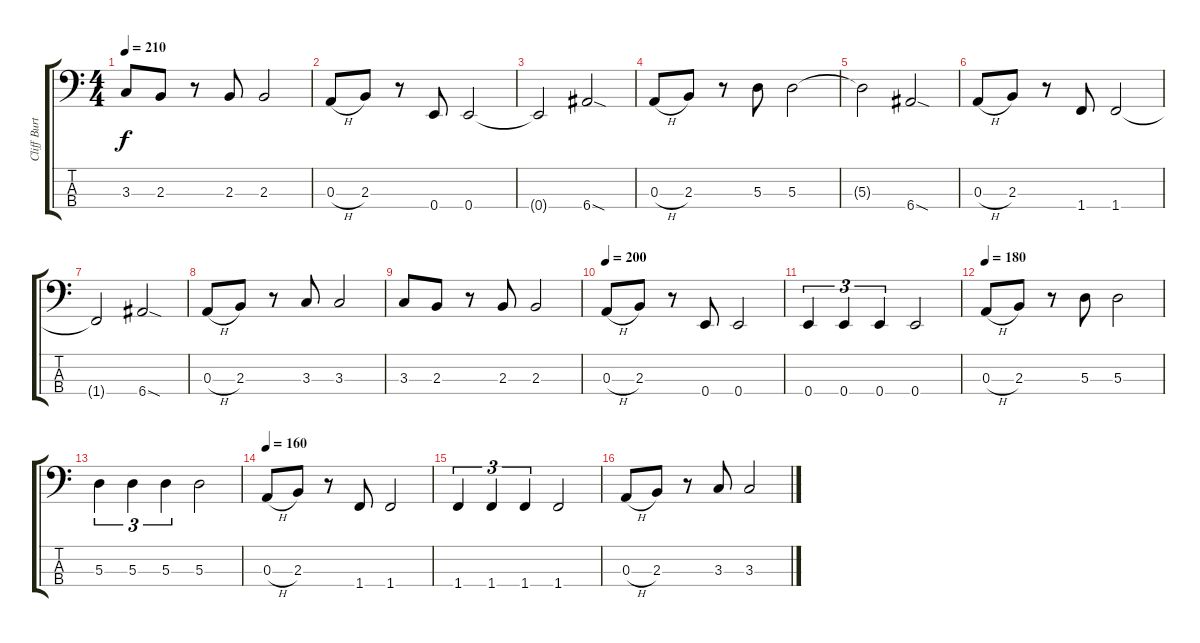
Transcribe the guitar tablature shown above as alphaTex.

\track ("Cliff Burton" "Cliff Burt") {instrument electricbassfinger}
\staff {score tabs}
\tuning (G2 D2 A1 E1) {hide}
\ts (4 4)
\tempo 210
\clef f4
\ks c
3.3.8{dy f} 2.3.8 r.8 2.3.8 2.3.2 |
0.3{h}.8 2.3.8 r.8 0.4.8 0.4.2 |
0.4{t}.2 6.4{sod}.2 |
0.3{h}.8 2.3.8 r.8 5.3.8 5.3.2 |
5.3{t}.2 6.4{sod}.2 |
0.3{h}.8 2.3.8 r.8 1.4.8 1.4.2 |
1.4{t}.2 6.4{sod}.2 |
0.3{h}.8 2.3.8 r.8 3.3.8 3.3.2 |
3.3.8 2.3.8 r.8 2.3.8 2.3.2 |
\tempo 200
0.3{h}.8 2.3.8 r.8 0.4.8 0.4.2 |
0.4.4{tu (3 2)} 0.4.4{tu (3 2)} 0.4.4{tu (3 2)} 0.4.2 |
\tempo 180
0.3{h}.8 2.3.8 r.8 5.3.8 5.3.2 |
5.3.4{tu (3 2)} 5.3.4{tu (3 2)} 5.3.4{tu (3 2)} 5.3.2 |
\tempo 160
0.3{h}.8 2.3.8 r.8 1.4.8 1.4.2 |
1.4.4{tu (3 2)} 1.4.4{tu (3 2)} 1.4.4{tu (3 2)} 1.4.2 |
0.3{h}.8 2.3.8 r.8 3.3.8 3.3.2
